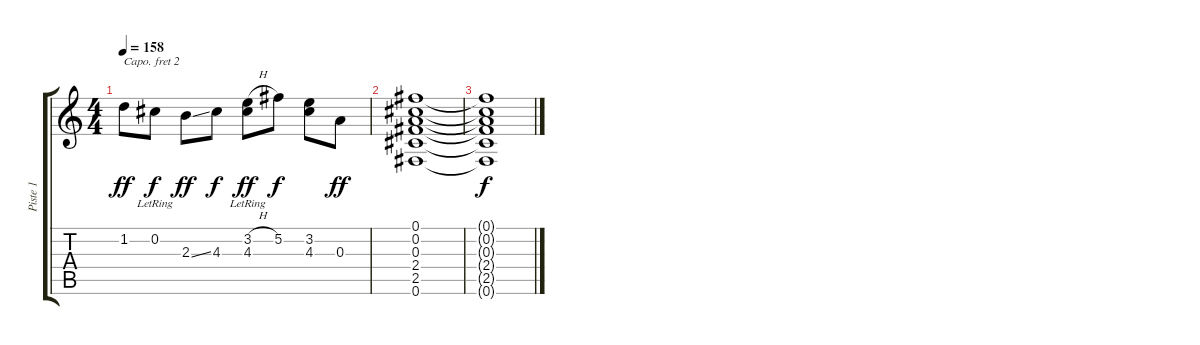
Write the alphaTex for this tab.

\track ("Piste 1" "Piste 1") {instrument electricguitarclean}
\staff {score tabs}
\capo 2
\tuning (E4 B3 G3 D3 A2 E2) {hide}
\ts (4 4)
\tempo 158
\clef g2
\ks c
1.2{t}.8{dy ff} 0.2{lr}.8{dy f} 2.3{ss}.8{dy ff} 4.3.8{dy f} (3.2{h} 4.3{lr}).8{dy ff} 5.2.8{dy f} (3.2 4.3).8 0.3.8{dy ff} |
(0.1 0.2 0.3 2.4 2.5 0.6).1 |
(0.1{t} 0.2{t} 0.3{t} 2.4{t} 2.5{t} 0.6{t}).1{dy f}
